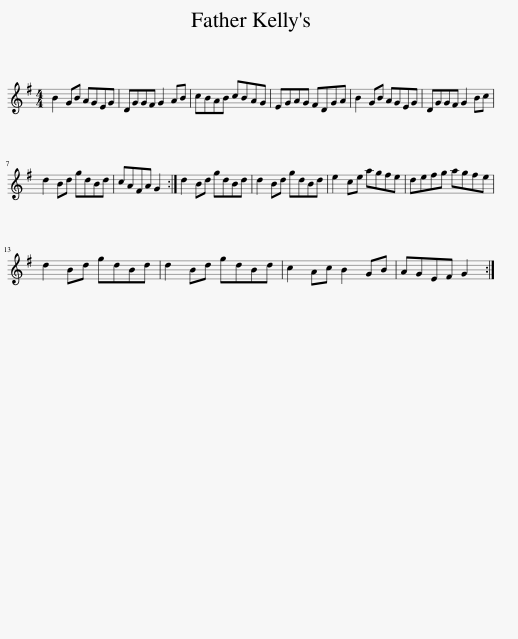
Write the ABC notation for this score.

X:1
L:1/8
M:4/4
I:linebreak $
K:G
V:1 treble
V:1
 B2 GB AGEG | DGGF G2 AB | cBAB cBAG | EGAG FDGA | B2 GB AGEG | %5
 DGGF G2 Bc |$ d2 Bd gdBd | cAFA G2 :| d2 Bd gdBd | d2 Bd gdBd | %10
 e2 ce agfe | defg agfe |$ d2 Bd gdBd | d2 Bd gdBd | c2 Ac B2 GB | %15
 AGEF G2 :| %16
